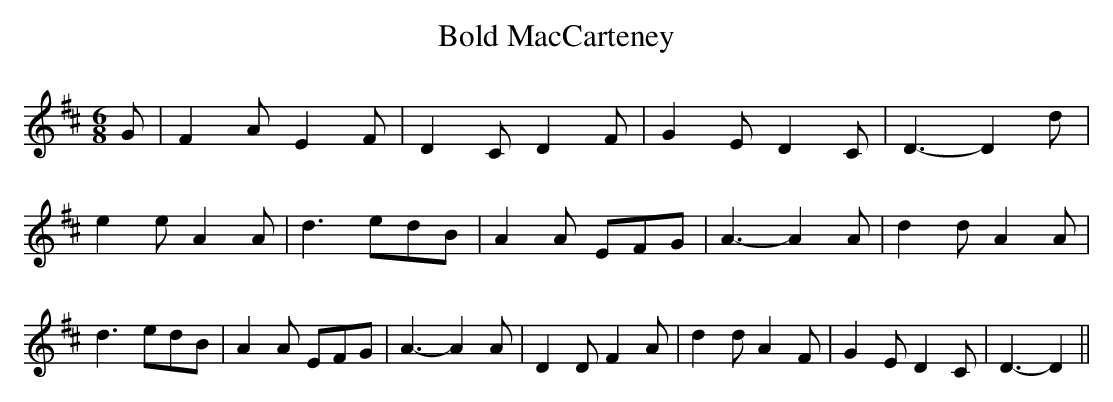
X:1
T:Bold MacCarteney
M:6/8
L:1/8
K:D
 G| F2 A E2 F| D2 C D2 F| G2 E D2 C| D3- D2 d| e2 e A2 A| d3 edB| A2 A EFG|\
 A3- A2 A| d2 d A2 A| d3 edB| A2 A EFG| A3- A2 A| D2 D F2 A| d2 d A2 F|\
 G2 E D2 C| D3- D2||
